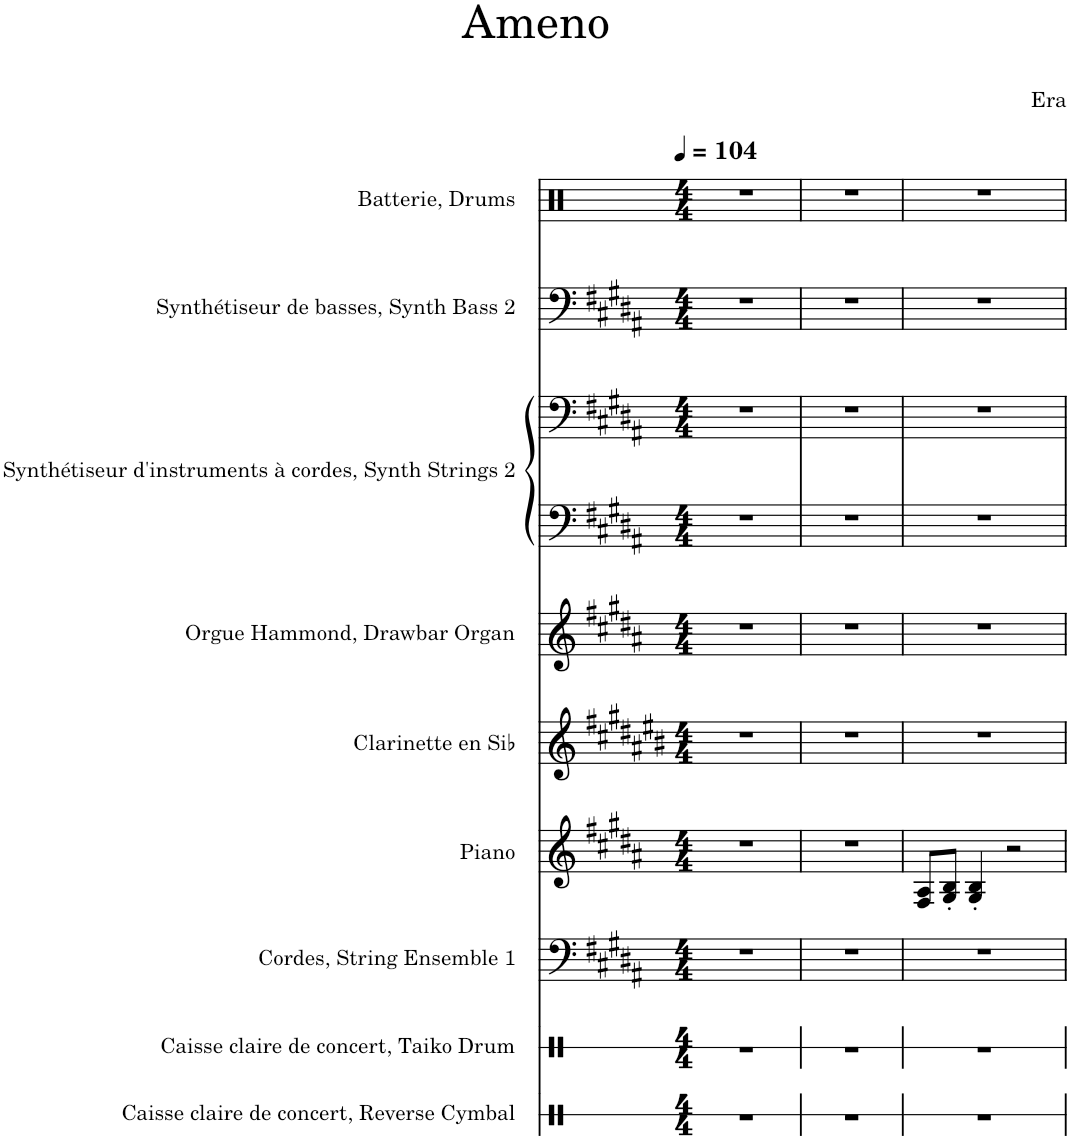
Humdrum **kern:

**kern	**kern	**kern	**kern	**kern	**kern	**kern	**kern	**kern	**kern
*part9	*part8	*part7	*part6	*part5	*part4	*part3	*part3	*part2	*part1
*staff10	*staff9	*staff8	*staff7	*staff6	*staff5	*staff4	*staff3	*staff2	*staff1
*I"Caisse claire de concert, Reverse Cymbal	*I"Caisse claire de concert, Taiko Drum	*I"Cordes, String Ensemble 1	*I"Piano	*I"Clarinette en Sib	*I"Orgue Hammond, Drawbar Organ	*I"Synthétiseur d'instruments à cordes, Synth Strings 2	*	*I"Synthétiseur de basses, Synth Bass 2	*I"Batterie, Drums
*I'C.C. Con.	*I'C.C. Con.	*I'St.	*I'Pia.	*I'Clar. Sib	*I'Org. Hm.	*I'Synth.	*	*I'Synth.	*I'Bat.
*stria1	*stria1	*	*	*	*	*	*	*	*
*clefX	*clefX	*clefF4	*clefG2	*clefG2	*clefG2	*clefF4	*clefF4	*clefF4	*clefX
*	*	*	*	*Trd1c2	*	*	*	*	*
*k[f#c#g#d#a#]	*k[f#c#g#d#a#]	*k[f#c#g#d#a#]	*k[f#c#g#d#a#]	*k[f#c#g#d#a#e#b#]	*k[f#c#g#d#a#]	*k[f#c#g#d#a#]	*k[f#c#g#d#a#]	*k[f#c#g#d#a#]	*k[]
*M4/4	*M4/4	*M4/4	*M4/4	*M4/4	*M4/4	*M4/4	*M4/4	*M4/4	*M4/4
*MM104	*MM104	*MM104	*MM104	*MM104	*MM104	*MM104	*MM104	*MM104	*MM104
=1	=1	=1	=1	=1	=1	=1	=1	=1	=1
1r	1r	1r	1r	1r	1r	1r	1r	1r	1r
=2	=2	=2	=2	=2	=2	=2	=2	=2	=2
1r	1r	1r	1r	1r	1r	1r	1r	1r	1r
=3	=3	=3	=3	=3	=3	=3	=3	=3	=3
1r	1r	1r	8F#/ 8A#/L	1r	1r	1r	1r	1r	1r
.	.	.	8G#/' 8B/'J	.	.	.	.	.	.
.	.	.	4G#/' 4B/'	.	.	.	.	.	.
.	.	.	2r	.	.	.	.	.	.
=	=	=	=	=	=	=	=	=	=
*-	*-	*-	*-	*-	*-	*-	*-	*-	*-
